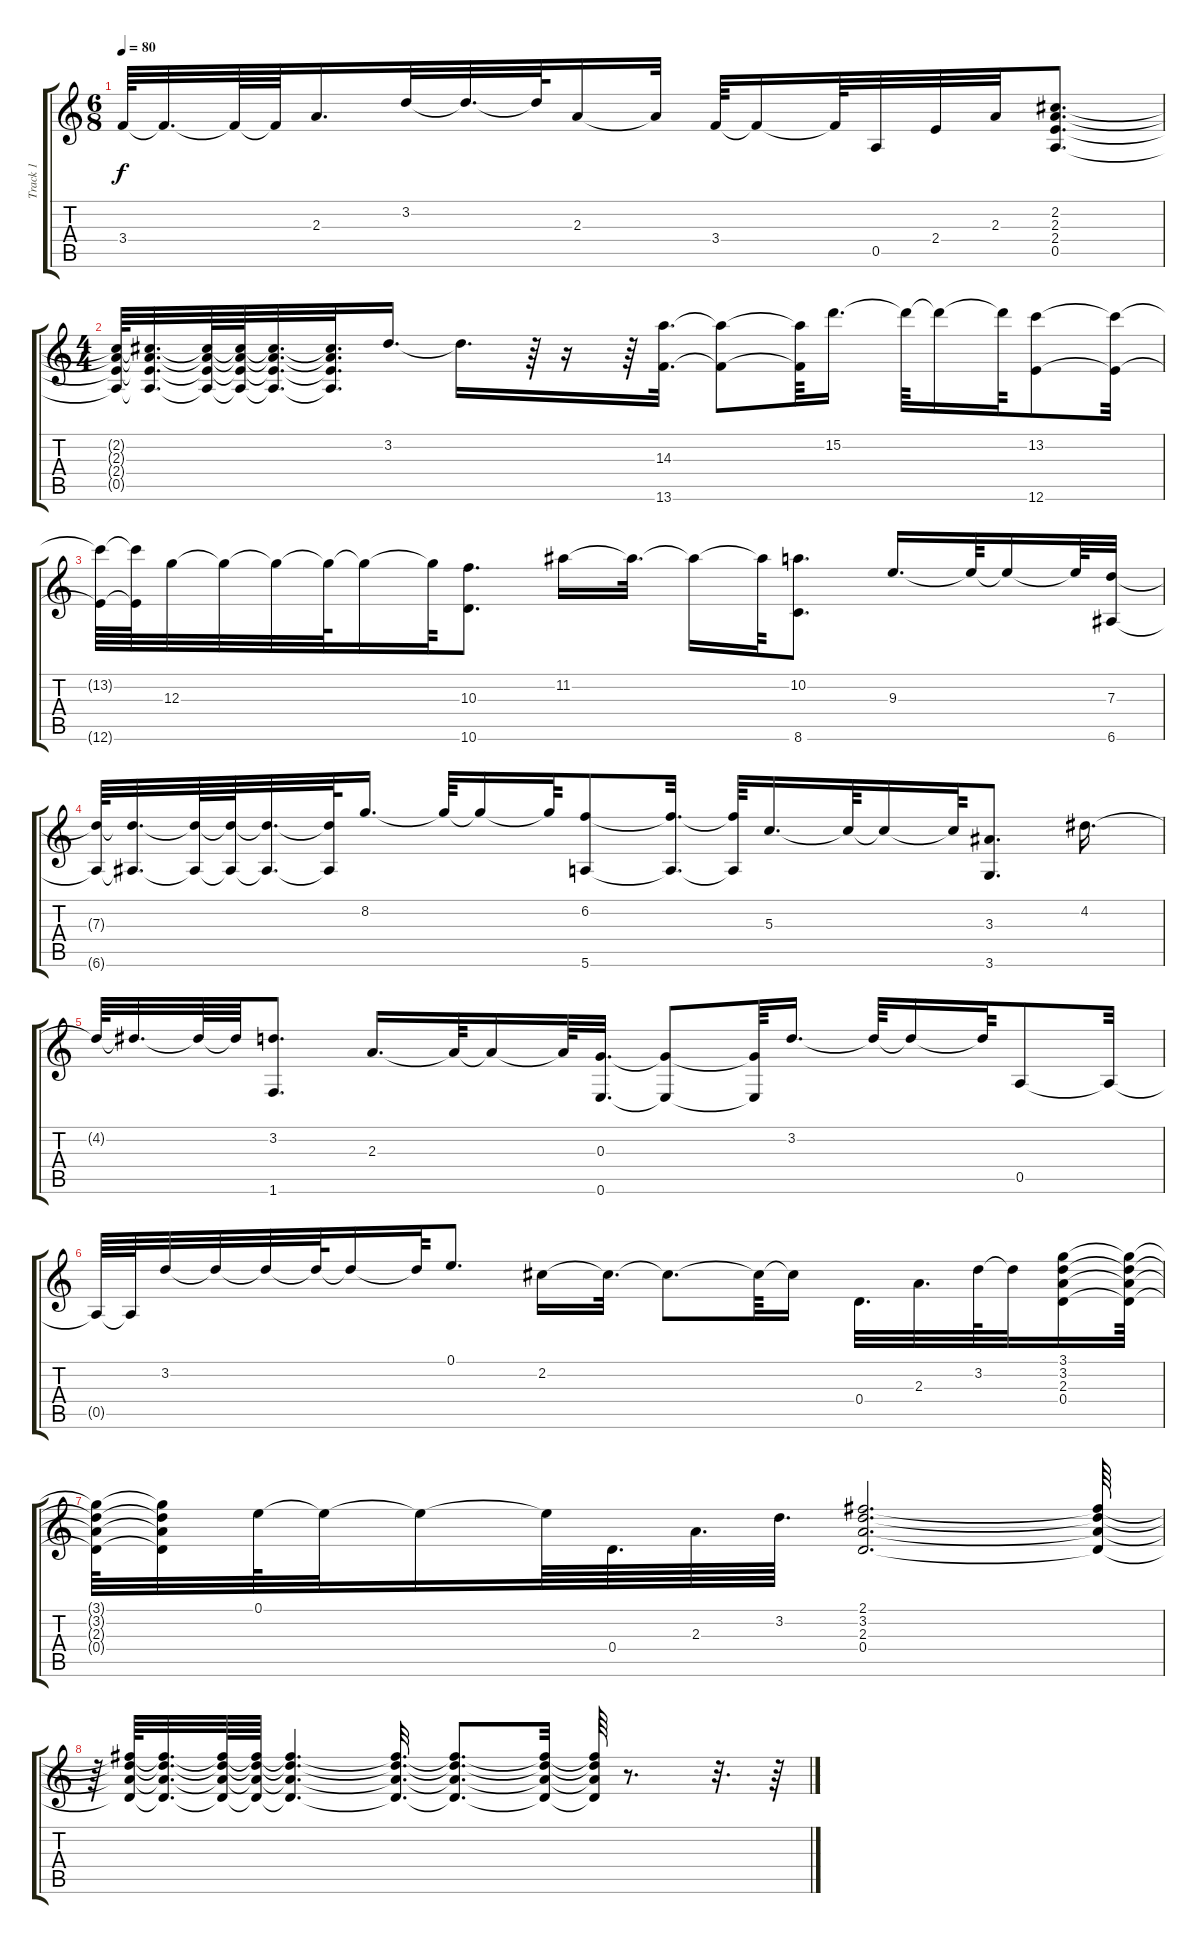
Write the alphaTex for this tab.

\track ("Track 1" "Track 1") {instrument acousticguitarsteel}
\staff {score tabs}
\tuning (E4 B3 G3 D3 A2 E2) {hide}
\ts (6 8)
\tempo 80
\clef g2
\ks c
3.4.64{dy f} 3.4{t}.32{d} 3.4{t}.64 3.4{t}.64 2.3.16{d} 3.2.32 3.2{t}.32{d} 3.2{t}.64 2.3.16 2.3{t}.32 3.4.64 3.4{t}.16 3.4{t}.64 0.5.32 2.4.32 2.3.32 (2.2 2.3 2.4 0.5).8{d} |
\ts (4 4)
(2.2{t} 2.3{t} 2.4{t} 0.5{t}).64 (2.2{t} 2.3{t} 2.4{t} 0.5{t}).32{d} (2.2{t} 2.3{t} 2.4{t} 0.5{t}).64 (2.2{t} 2.3{t} 2.4{t} 0.5{t}).64 (2.2{t} 2.3{t} 2.4{t} 0.5{t}).32{d} (2.2{t} 2.3{t} 2.4{t} 0.5{t}).32{d} 3.2.16{d} 3.2{t}.16{d} r.64 r.16 r.64 (14.3 13.6).32{d} (14.3{t} 13.6{t}).8 (14.3{t} 13.6{t}).64 15.2.16{d} 15.2{t}.64 15.2{t}.16 15.2{t}.64 (13.2 12.6).8 (13.2{t} 12.6{t}).32 |
(13.2{t} 12.6{t}).64 (13.2{t} 12.6{t}).64 12.3.32 12.3{t}.32 12.3{t}.32 12.3{t}.64 12.3{t}.16 12.3{t}.64 (10.3 10.6).8{d} 11.2.16 11.2{t}.32{d} 11.2{t}.16 11.2{t}.64 (10.2 8.6).8{d} 9.3.16{d} 9.3{t}.64 9.3{t}.16 9.3{t}.64 (7.3 6.6).32 |
(7.3{t} 6.6{t}).64 (7.3{t} 6.6{t}).32{d} (7.3{t} 6.6{t}).64 (7.3{t} 6.6{t}).64 (7.3{t} 6.6{t}).32{d} (7.3{t} 6.6{t}).64 8.2.16{d} 8.2{t}.64 8.2{t}.16 8.2{t}.64 (6.2 5.6).8 (6.2{t} 5.6{t}).32{d} (6.2{t} 5.6{t}).64 5.3.16{d} 5.3{t}.64 5.3{t}.16 5.3{t}.64 (3.3 3.6).8{d} 4.2.16{d} |
4.2{t}.64 4.2{t}.32{d} 4.2{t}.64 4.2{t}.64 (3.2 1.6).8{d} 2.3.16{d} 2.3{t}.64 2.3{t}.16 2.3{t}.64 (0.3 0.6).32{d} (0.3{t} 0.6{t}).8 (0.3{t} 0.6{t}).64 3.2.16{d} 3.2{t}.64 3.2{t}.16 3.2{t}.64 0.5.8 0.5{t}.32 |
0.5{t}.64 0.5{t}.64 3.2.32 3.2{t}.32 3.2{t}.32 3.2{t}.64 3.2{t}.16 3.2{t}.64 0.1.8{d} 2.2.16 2.2{t}.32{d} 2.2{t}.8{d} 2.2{t}.64 2.2{t}.16 0.4.32{d} 2.3.32{d} 3.2.64 3.2{t}.32 (3.1 3.2 2.3 0.4).16 (3.1{t} 3.2{t} 2.3{t} 0.4{t}).64 |
(3.1{t} 3.2{t} 2.3{t} 0.4{t}).64 (3.1{t} 3.2{t} 2.3{t} 0.4{t}).32 0.1.64 0.1{t}.32 0.1{t}.16 0.1{t}.64 0.4.64{d} 2.3.64{d} 3.2.64{d} (2.1 3.2 2.3 0.4).2{d} (2.1{t} 3.2{t} 2.3{t} 0.4{t}).64 |
r.64 (2.1{t} 3.2{t} 2.3{t} 0.4{t}).64 (2.1{t} 3.2{t} 2.3{t} 0.4{t}).32{d} (2.1{t} 3.2{t} 2.3{t} 0.4{t}).64 (2.1{t} 3.2{t} 2.3{t} 0.4{t}).64 (2.1{t} 3.2{t} 2.3{t} 0.4{t}).4{d} (2.1{t} 3.2{t} 2.3{t} 0.4{t}).32{d} (2.1{t} 3.2{t} 2.3{t} 0.4{t}).8{d} (2.1{t} 3.2{t} 2.3{t} 0.4{t}).32 (2.1{t} 3.2{t} 2.3{t} 0.4{t}).64 r.8{d} r.32{d} r.64
